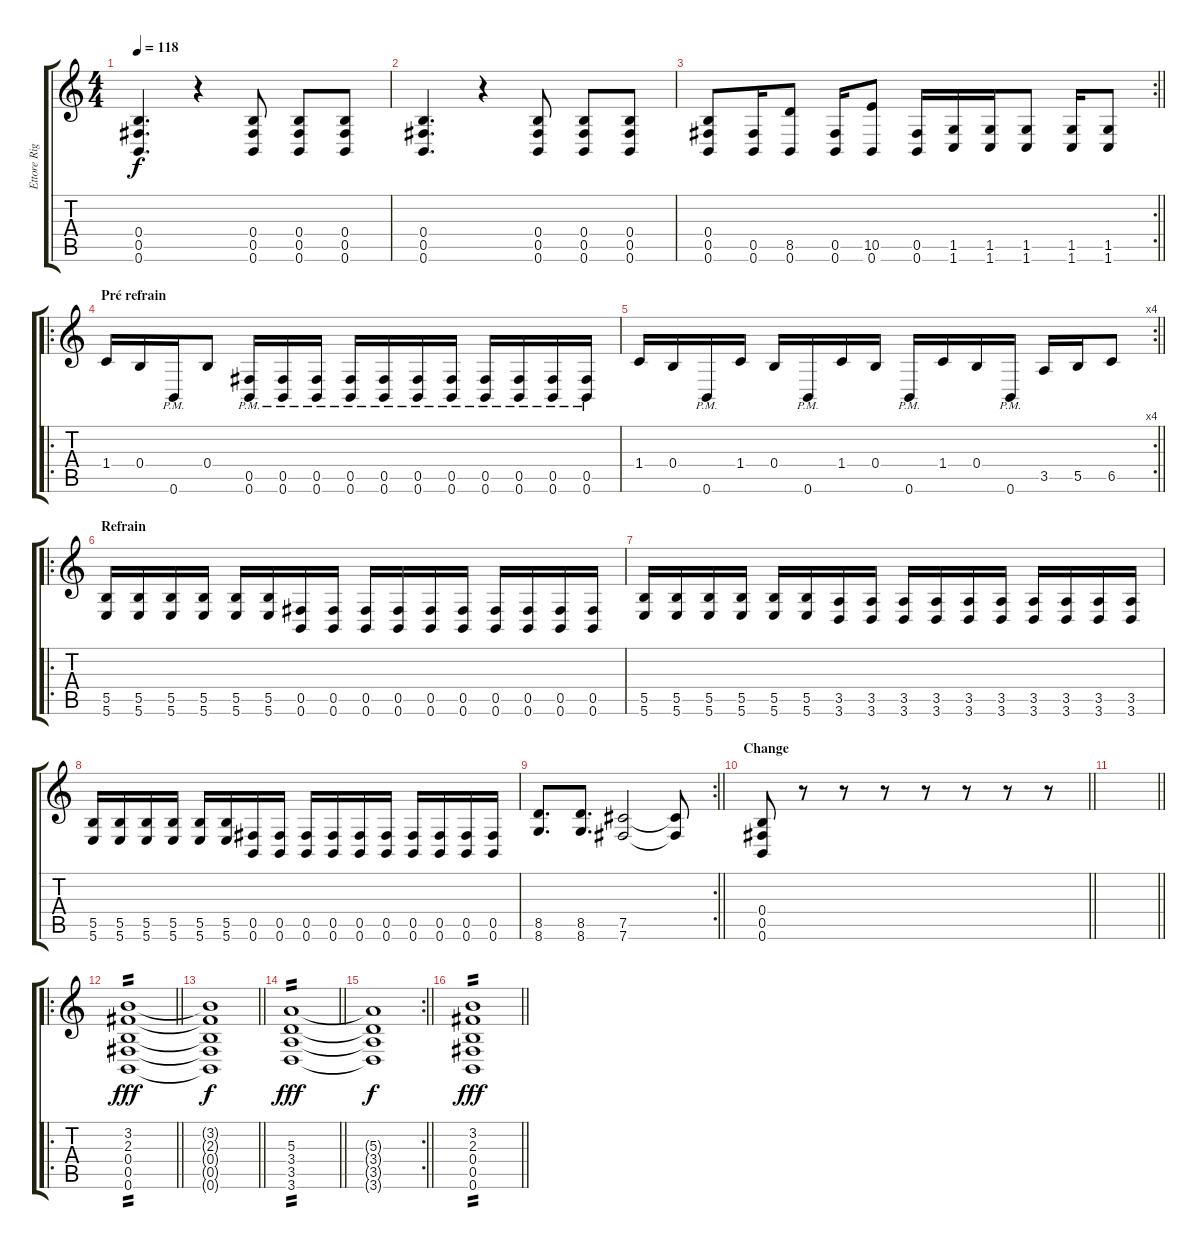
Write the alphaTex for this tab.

\track ("Ettore Rigotti" "Ettore Rig") {instrument overdrivenguitar}
\staff {score tabs}
\tuning (Db4 Ab3 E3 B2 Gb2 B1) {hide}
\ts (4 4)
\tempo 118
\clef g2
\ks c
(0.4 0.5 0.6).4{d dy f} r.4 (0.4 0.5 0.6).8 (0.4 0.5 0.6).8 (0.4 0.5 0.6).8 |
(0.4 0.5 0.6).4{d} r.4 (0.4 0.5 0.6).8 (0.4 0.5 0.6).8 (0.4 0.5 0.6).8 |
\rc 2
\barLineRight lightlight
(0.4 0.5 0.6).8 (0.5 0.6).16 (8.5 0.6).8 (0.5 0.6).16 (10.5 0.6).8 (0.5 0.6).16 (1.5 1.6).16 (1.5 1.6).16 (1.5 1.6).8 (1.5 1.6).16 (1.5 1.6).8 |
\ro
\section ("" "Pré refrain")
1.4.16 0.4.16 0.6{pm}.16 0.4.8 (0.5{pm} 0.6{pm}).16 (0.5{pm} 0.6{pm}).16 (0.5{pm} 0.6{pm}).16 (0.5{pm} 0.6{pm}).16 (0.5{pm} 0.6{pm}).16 (0.5{pm} 0.6{pm}).16 (0.5{pm} 0.6{pm}).16 (0.5{pm} 0.6{pm}).16 (0.5{pm} 0.6{pm}).16 (0.5{pm} 0.6{pm}).16 (0.5{pm} 0.6{pm}).16 |
\rc 4
\barLineRight lightlight
1.4.16 0.4.16 0.6{pm}.16 1.4.16 0.4.16 0.6{pm}.16 1.4.16 0.4.16 0.6{pm}.16 1.4.16 0.4.16 0.6{pm}.16 3.5.16 5.5.16 6.5.8 |
\ro
\section ("" "Refrain")
(5.5 5.6).16 (5.5 5.6).16 (5.5 5.6).16 (5.5 5.6).16 (5.5 5.6).16 (5.5 5.6).16 (0.5 0.6).16 (0.5 0.6).16 (0.5 0.6).16 (0.5 0.6).16 (0.5 0.6).16 (0.5 0.6).16 (0.5 0.6).16 (0.5 0.6).16 (0.5 0.6).16 (0.5 0.6).16 |
(5.5 5.6).16 (5.5 5.6).16 (5.5 5.6).16 (5.5 5.6).16 (5.5 5.6).16 (5.5 5.6).16 (3.5 3.6).16 (3.5 3.6).16 (3.5 3.6).16 (3.5 3.6).16 (3.5 3.6).16 (3.5 3.6).16 (3.5 3.6).16 (3.5 3.6).16 (3.5 3.6).16 (3.5 3.6).16 |
(5.5 5.6).16 (5.5 5.6).16 (5.5 5.6).16 (5.5 5.6).16 (5.5 5.6).16 (5.5 5.6).16 (0.5 0.6).16 (0.5 0.6).16 (0.5 0.6).16 (0.5 0.6).16 (0.5 0.6).16 (0.5 0.6).16 (0.5 0.6).16 (0.5 0.6).16 (0.5 0.6).16 (0.5 0.6).16 |
\rc 2
\barLineRight lightlight
(8.5 8.6).8{d} (8.5 8.6).8{d} (7.5 7.6).2 (7.5{t} 7.6{t}).8 |
\section ("" "Change")
\barLineRight lightlight
(0.4 0.5 0.6).8 r.8 r.8 r.8 r.8 r.8 r.8 r.8 |
\barLineRight lightlight
|
\ro
\barLineRight lightlight
(3.2 2.3 0.4 0.5 0.6).1{tp 2 dy fff} |
\barLineRight lightlight
(3.2{t} 2.3{t} 0.4{t} 0.5{t} 0.6{t}).1{dy f} |
\barLineRight lightlight
(5.3 3.4 3.5 3.6).1{tp 2 dy fff} |
\rc 2
\barLineRight lightlight
(5.3{t} 3.4{t} 3.5{t} 3.6{t}).1{dy f} |
\barLineRight lightlight
(3.2 2.3 0.4 0.5 0.6).1{tp 2 dy fff}
